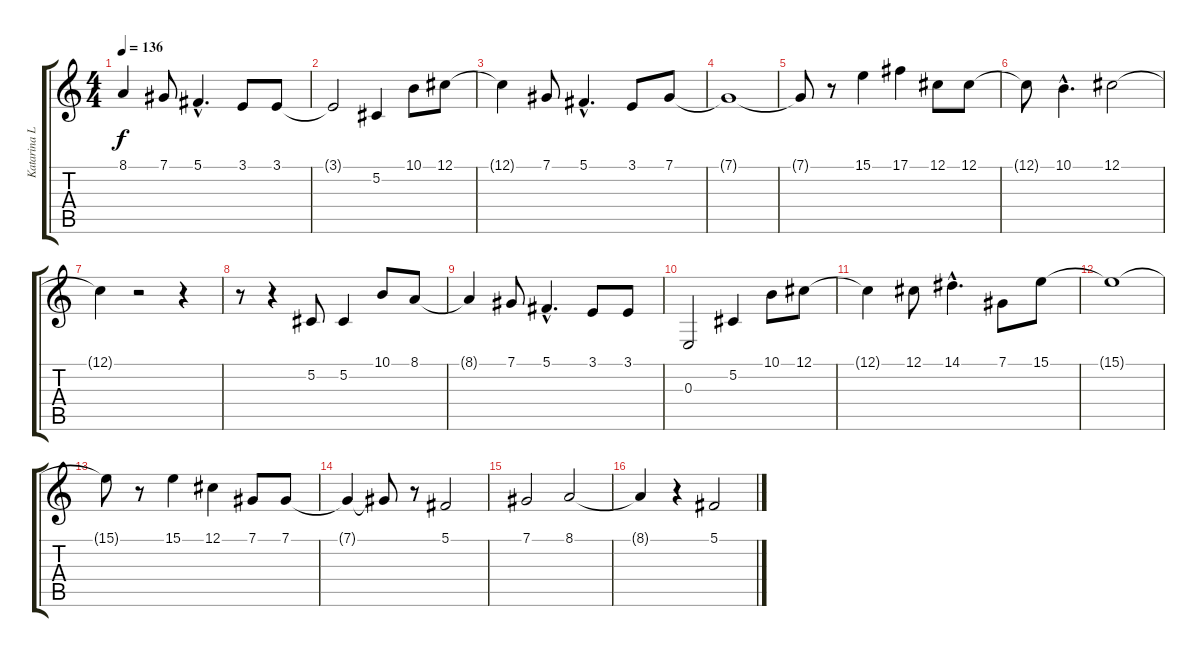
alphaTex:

\track ("Katarina Lilja" "Katarina L") {instrument altosax}
\staff {score tabs}
\tuning (Db4 Ab3 E3 B2 Gb2 Db2) {hide}
\ts (4 4)
\tempo 136
\clef g2
\ks c
8.1{t}.4{dy f} 7.1.8 5.1{hac}.4{d} 3.1.8 3.1.8 |
3.1{t}.2 5.2.4 10.1.8 12.1.8 |
12.1{t}.4 7.1.8 5.1{hac}.4{d} 3.1.8 7.1.8 |
7.1{t}.1 |
7.1{t}.8 r.8 15.1.4 17.1.4 12.1.8 12.1.8 |
12.1{t}.8 10.1{hac}.4{d} 12.1.2 |
12.1{t}.4 r.2 r.4 |
r.8 r.4 5.2.8 5.2.4 10.1.8 8.1.8 |
8.1{t}.4 7.1.8 5.1{hac}.4{d} 3.1.8 3.1.8 |
0.3.2 5.2.4 10.1.8 12.1.8 |
12.1{t}.4 12.1.8 14.1{hac}.4{d} 7.1.8 15.1.8 |
15.1{t}.1 |
15.1{t}.8 r.8 15.1.4 12.1.4 7.1.8 7.1.8 |
7.1{t}.4 7.1{t}.8 r.8 5.1.2 |
7.1.2 8.1.2 |
8.1{t}.4 r.4 5.1.2
